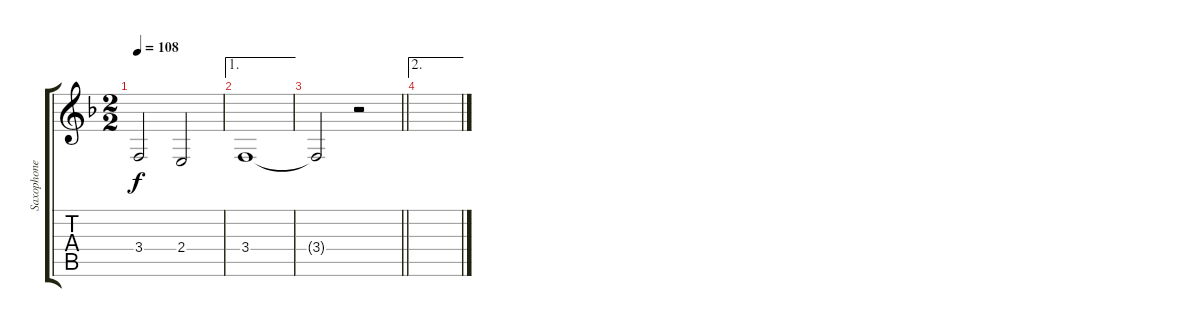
\track ("Saxophone" "Saxophone") {instrument altosax}
\staff {score tabs}
\tuning (E4 B3 G3 D3 A2 E2) {hide}
\ts (2 2)
\tempo 108
\clef g2
\ks f
3.4.2{dy f} 2.4.2 |
\ae 1
3.4.1 |
\barLineRight lightlight
3.4{t}.2 r.2 |
\ae 2
